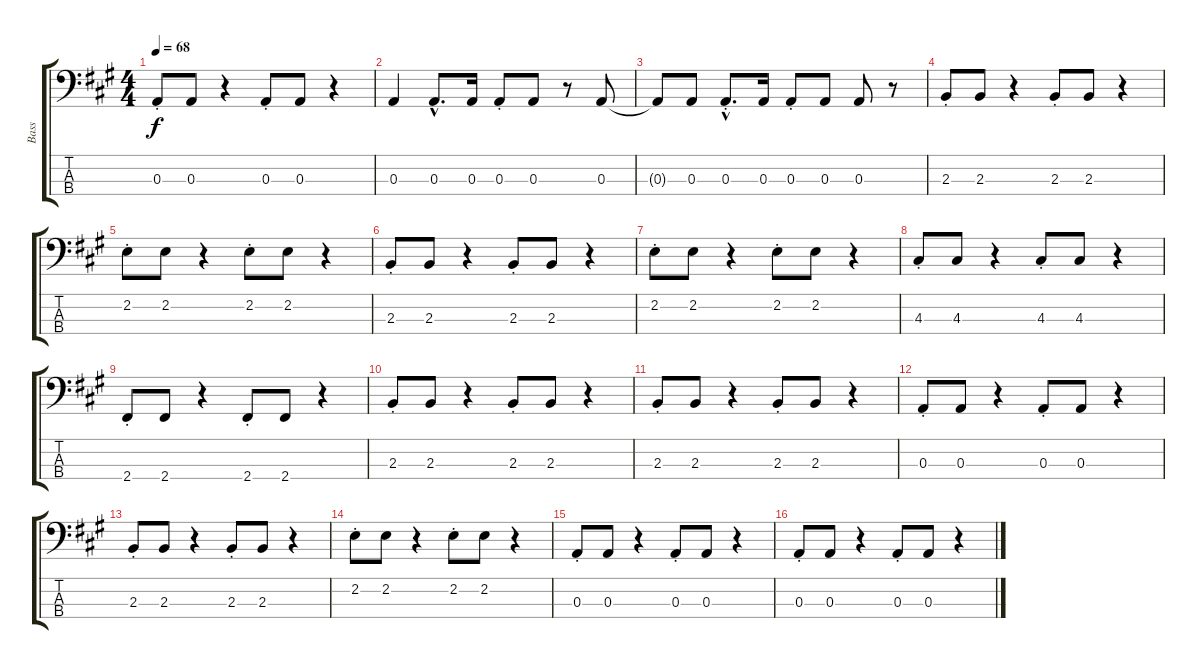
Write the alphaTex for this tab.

\track ("Bass" "Bass") {instrument electricbasspick}
\staff {score tabs}
\tuning (G2 D2 A1 E1) {hide}
\ts (4 4)
\tempo 68
\clef f4
\ks a
0.3{st}.8{dy f} 0.3.8 r.4 0.3{st}.8 0.3.8 r.4 |
0.3.4 0.3{hac}.8{d} 0.3.16 0.3{st}.8 0.3.8 r.8 0.3.8 |
0.3{t}.8 0.3.8 0.3{hac st}.8{d} 0.3.16 0.3{st}.8 0.3.8 0.3.8 r.8 |
2.3{st}.8 2.3.8 r.4 2.3{st}.8 2.3.8 r.4 |
2.2{st}.8 2.2.8 r.4 2.2{st}.8 2.2.8 r.4 |
2.3{st}.8 2.3.8 r.4 2.3{st}.8 2.3.8 r.4 |
2.2{st}.8 2.2.8 r.4 2.2{st}.8 2.2.8 r.4 |
4.3{st}.8 4.3.8 r.4 4.3{st}.8 4.3.8 r.4 |
2.4{st}.8 2.4.8 r.4 2.4{st}.8 2.4.8 r.4 |
2.3{st}.8 2.3.8 r.4 2.3{st}.8 2.3.8 r.4 |
2.3{st}.8 2.3.8 r.4 2.3{st}.8 2.3.8 r.4 |
0.3{st}.8 0.3.8 r.4 0.3{st}.8 0.3.8 r.4 |
2.3{st}.8 2.3.8 r.4 2.3{st}.8 2.3.8 r.4 |
2.2{st}.8 2.2.8 r.4 2.2{st}.8 2.2.8 r.4 |
0.3{st}.8 0.3.8 r.4 0.3{st}.8 0.3.8 r.4 |
0.3{st}.8 0.3.8 r.4 0.3{st}.8 0.3.8 r.4
